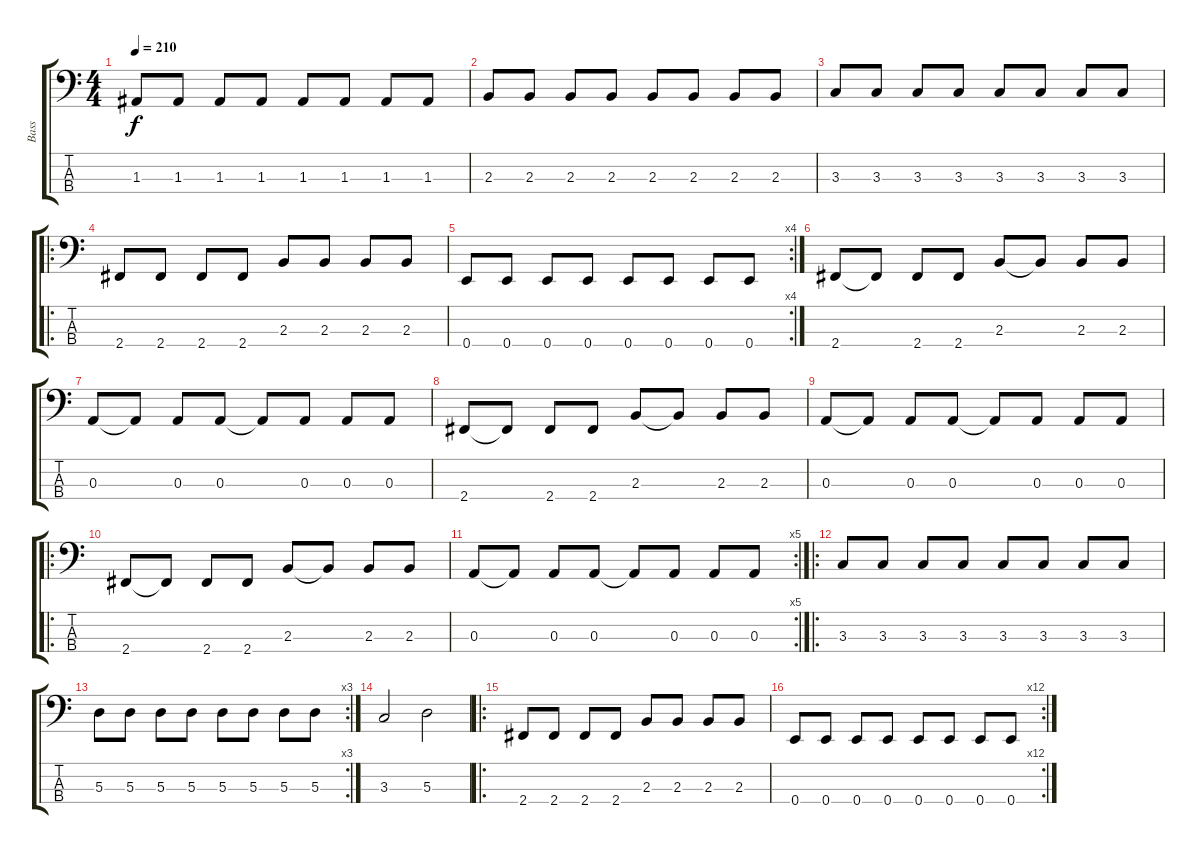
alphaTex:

\track ("Bass" "Bass") {instrument electricbasspick}
\staff {score tabs}
\tuning (G2 D2 A1 E1) {hide}
\ts (4 4)
\tempo 210
\clef f4
\ks c
1.3.8{dy f} 1.3.8 1.3.8 1.3.8 1.3.8 1.3.8 1.3.8 1.3.8 |
2.3.8 2.3.8 2.3.8 2.3.8 2.3.8 2.3.8 2.3.8 2.3.8 |
3.3.8 3.3.8 3.3.8 3.3.8 3.3.8 3.3.8 3.3.8 3.3.8 |
\ro
2.4.8 2.4.8 2.4.8 2.4.8 2.3.8 2.3.8 2.3.8 2.3.8 |
\rc 4
0.4.8 0.4.8 0.4.8 0.4.8 0.4.8 0.4.8 0.4.8 0.4.8 |
2.4.8 2.4{t}.8 2.4.8 2.4.8 2.3.8 2.3{t}.8 2.3.8 2.3.8 |
0.3.8 0.3{t}.8 0.3.8 0.3.8 0.3{t}.8 0.3.8 0.3.8 0.3.8 |
2.4.8 2.4{t}.8 2.4.8 2.4.8 2.3.8 2.3{t}.8 2.3.8 2.3.8 |
0.3.8 0.3{t}.8 0.3.8 0.3.8 0.3{t}.8 0.3.8 0.3.8 0.3.8 |
\ro
2.4.8 2.4{t}.8 2.4.8 2.4.8 2.3.8 2.3{t}.8 2.3.8 2.3.8 |
\rc 5
0.3.8 0.3{t}.8 0.3.8 0.3.8 0.3{t}.8 0.3.8 0.3.8 0.3.8 |
\ro
3.3.8 3.3.8 3.3.8 3.3.8 3.3.8 3.3.8 3.3.8 3.3.8 |
\rc 3
5.3.8 5.3.8 5.3.8 5.3.8 5.3.8 5.3.8 5.3.8 5.3.8 |
3.3.2 5.3.2 |
\ro
2.4.8 2.4.8 2.4.8 2.4.8 2.3.8 2.3.8 2.3.8 2.3.8 |
\rc 12
0.4.8 0.4.8 0.4.8 0.4.8 0.4.8 0.4.8 0.4.8 0.4.8
